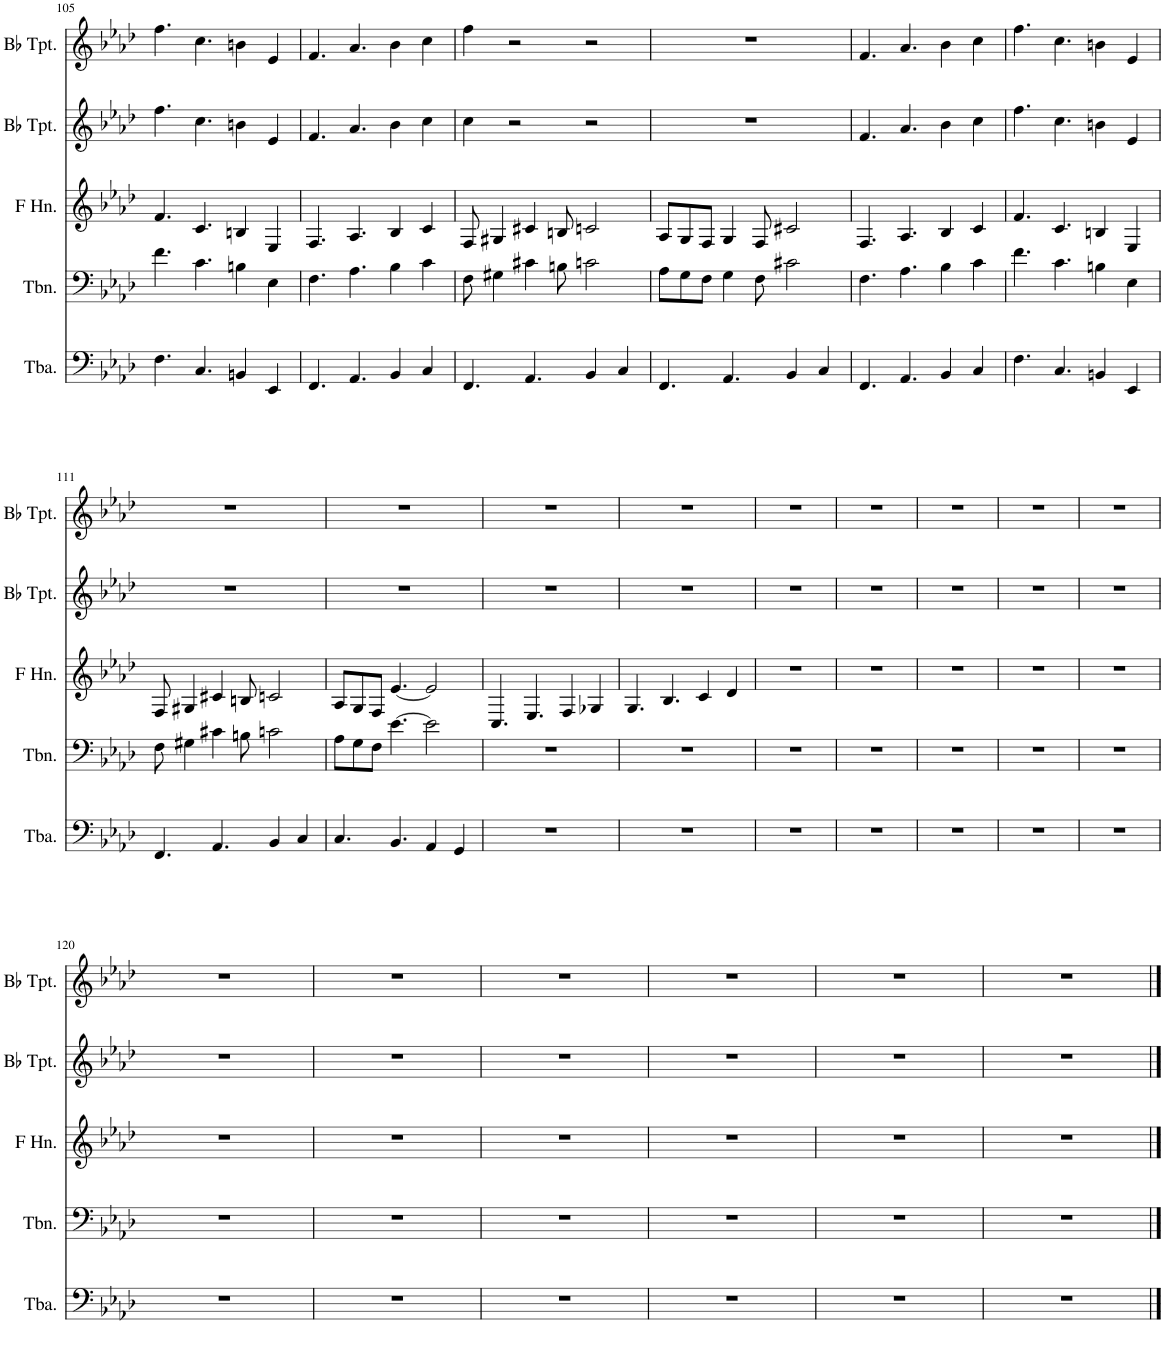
**kern	**kern	**kern	**kern	**kern
*part5	*part4	*part3	*part2	*part1
*staff5	*staff4	*staff3	*staff2	*staff1
*I"Tuba	*I"Trombone	*I"Horn in F	*I"Bb Trumpet	*I"Bb Trumpet
*I'Tba.	*I'Tbn.	*	*I'Bb Tpt.	*I'Bb Tpt.
!!LO:PB:g=z
*clefF4	*clefF4	*clefF4	*clefG2	*clefG2
*	*	*ITrd4c7	*ITrd1c2	*ITrd1c2
*k[b-e-a-d-]	*k[b-e-a-d-]	*k[b-e-a-d-]	*k[b-e-a-d-]	*k[b-e-a-d-]
*M5/4	*M5/4	*M5/4	*M5/4	*M5/4
=105	=105	=105	=105	=105
4.F\	4.f\	4.f/	4.ff\	4.ff\
4.C/	4.c\	4.c/	4.cc\	4.cc\
4BBn/	4Bn\	4Bn/	4bn\	4bn\
4EE-/	4E-\	4E-/	4e-/	4e-/
=106	=106	=106	=106	=106
4.FF/	4.F\	4.F/	4.f/	4.f/
4.AA-/	4.A-\	4.A-/	4.a-/	4.a-/
4BB-/	4B-\	4B-/	4b-\	4b-\
4C/	4c\	4c/	4cc\	4cc\
=107	=107	=107	=107	=107
4.FF/	8F\	8F/	4cc\	4ff\
.	4G#X\	4G#X/	.	.
.	.	.	2r	2r
4.AA-/	4c#X\	4c#X/	.	.
.	8Bn\	8Bn/	.	.
4BB-/	2cn\	2cn/	2r	2r
4C/	.	.	.	.
=108	=108	=108	=108	=108
4.FF/	8A-\L	8A-/L	4%5r	4%5r
.	8G\	8G/	.	.
.	8F\J	8F/J	.	.
4.AA-/	4G\	4G/	.	.
.	8F\	8F/	.	.
4BB-/	2c#X\	2c#X/	.	.
4C/	.	.	.	.
=109	=109	=109	=109	=109
4.FF/	4.F\	4.F/	4.f/	4.f/
4.AA-/	4.A-\	4.A-/	4.a-/	4.a-/
4BB-/	4B-\	4B-/	4b-\	4b-\
4C/	4c\	4c/	4cc\	4cc\
=110	=110	=110	=110	=110
4.F\	4.f\	4.f/	4.ff\	4.ff\
4.C/	4.c\	4.c/	4.cc\	4.cc\
4BBn/	4Bn\	4Bn/	4bn\	4bn\
4EE-/	4E-\	4E-/	4e-/	4e-/
!!LO:LB:g=z
=111	=111	=111	=111	=111
4.FF/	8F\	8F/	4%5r	4%5r
.	4G#X\	4G#X/	.	.
4.AA-/	4c#X\	4c#X/	.	.
.	8Bn\	8Bn/	.	.
4BB-/	2cn\	2cn/	.	.
4C/	.	.	.	.
=112	=112	=112	=112	=112
4.C/	8A-\L	8A-/L	4%5r	4%5r
.	8G\	8G/	.	.
.	8F\J	8F/J	.	.
4.BB-/	[4.e-\	[4.e-/	.	.
4AA-/	2e-\]	2e-/]	.	.
4GG/	.	.	.	.
=113	=113	=113	=113	=113
4%5r	4%5r	4.C/	4%5r	4%5r
.	.	4.E-/	.	.
.	.	4F/	.	.
.	.	4G-X/	.	.
=114	=114	=114	=114	=114
4%5r	4%5r	4.G/	4%5r	4%5r
.	.	4.B-/	.	.
.	.	4c/	.	.
.	.	4d-/	.	.
=115	=115	=115	=115	=115
4%5r	4%5r	4%5r	4%5r	4%5r
=116	=116	=116	=116	=116
4%5r	4%5r	4%5r	4%5r	4%5r
=117	=117	=117	=117	=117
4%5r	4%5r	4%5r	4%5r	4%5r
=118	=118	=118	=118	=118
4%5r	4%5r	4%5r	4%5r	4%5r
=119	=119	=119	=119	=119
4%5r	4%5r	4%5r	4%5r	4%5r
!!LO:LB:g=z
=120	=120	=120	=120	=120
4%5r	4%5r	4%5r	4%5r	4%5r
=121	=121	=121	=121	=121
4%5r	4%5r	4%5r	4%5r	4%5r
=122	=122	=122	=122	=122
4%5r	4%5r	4%5r	4%5r	4%5r
=123	=123	=123	=123	=123
4%5r	4%5r	4%5r	4%5r	4%5r
=124	=124	=124	=124	=124
4%5r	4%5r	4%5r	4%5r	4%5r
=125	=125	=125	=125	=125
4%5r	4%5r	4%5r	4%5r	4%5r
==	==	==	==	==
*-	*-	*-	*-	*-
